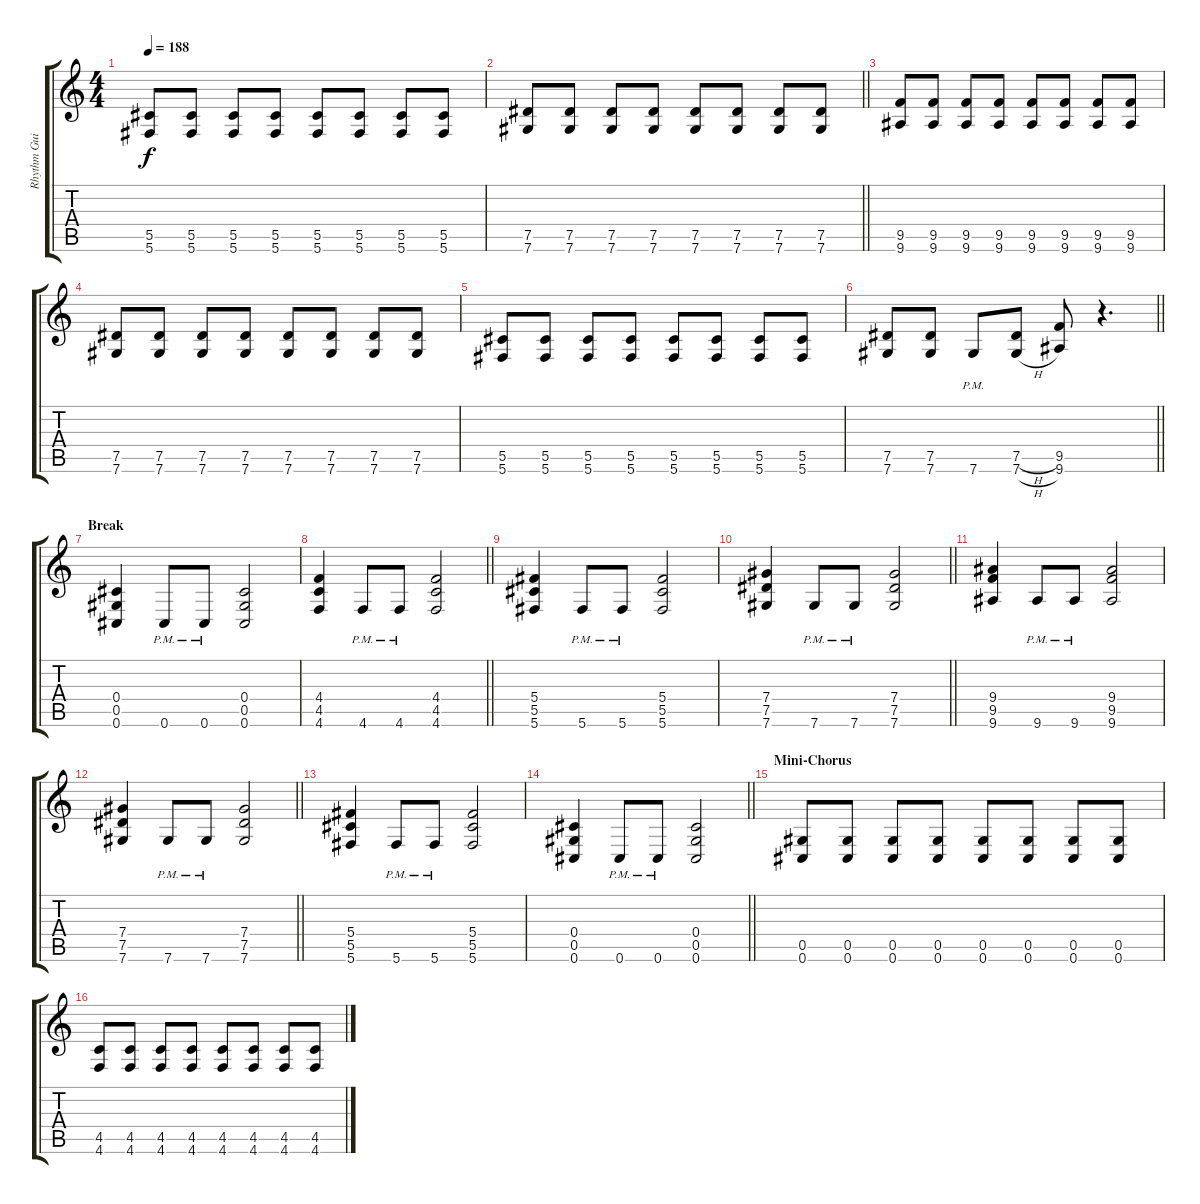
\track ("Rhythm Guitar" "Rhythm Gui") {instrument overdrivenguitar}
\staff {score tabs}
\tuning (Eb4 Bb3 Gb3 Db3 Ab2 Db2) {hide}
\ts (4 4)
\tempo 188
\clef g2
\ks c
(5.5 5.6).8{dy f} (5.5 5.6).8 (5.5 5.6).8 (5.5 5.6).8 (5.5 5.6).8 (5.5 5.6).8 (5.5 5.6).8 (5.5 5.6).8 |
\barLineRight lightlight
(7.5 7.6).8 (7.5 7.6).8 (7.5 7.6).8 (7.5 7.6).8 (7.5 7.6).8 (7.5 7.6).8 (7.5 7.6).8 (7.5 7.6).8 |
(9.5 9.6).8 (9.5 9.6).8 (9.5 9.6).8 (9.5 9.6).8 (9.5 9.6).8 (9.5 9.6).8 (9.5 9.6).8 (9.5 9.6).8 |
(7.5 7.6).8 (7.5 7.6).8 (7.5 7.6).8 (7.5 7.6).8 (7.5 7.6).8 (7.5 7.6).8 (7.5 7.6).8 (7.5 7.6).8 |
(5.5 5.6).8 (5.5 5.6).8 (5.5 5.6).8 (5.5 5.6).8 (5.5 5.6).8 (5.5 5.6).8 (5.5 5.6).8 (5.5 5.6).8 |
\barLineRight lightlight
(7.5 7.6).8 (7.5 7.6).8 7.6{pm}.8 (7.5{h} 7.6{h}).8 (9.5 9.6).8 r.4{d} |
\section ("" "Break")
(0.4 0.5 0.6).4 0.6{pm}.8 0.6{pm}.8 (0.4 0.5 0.6).2 |
\barLineRight lightlight
(4.4 4.5 4.6).4 4.6{pm}.8 4.6{pm}.8 (4.4 4.5 4.6).2 |
(5.4 5.5 5.6).4 5.6{pm}.8 5.6{pm}.8 (5.4 5.5 5.6).2 |
\barLineRight lightlight
(7.4 7.5 7.6).4 7.6{pm}.8 7.6{pm}.8 (7.4 7.5 7.6).2 |
(9.4 9.5 9.6).4 9.6{pm}.8 9.6{pm}.8 (9.4 9.5 9.6).2 |
\barLineRight lightlight
(7.4 7.5 7.6).4 7.6{pm}.8 7.6{pm}.8 (7.4 7.5 7.6).2 |
(5.4 5.5 5.6).4 5.6{pm}.8 5.6{pm}.8 (5.4 5.5 5.6).2 |
\barLineRight lightlight
(0.4 0.5 0.6).4 0.6{pm}.8 0.6{pm}.8 (0.4 0.5 0.6).2 |
\section ("" "Mini-Chorus")
(0.5 0.6).8 (0.5 0.6).8 (0.5 0.6).8 (0.5 0.6).8 (0.5 0.6).8 (0.5 0.6).8 (0.5 0.6).8 (0.5 0.6).8 |
(4.5 4.6).8 (4.5 4.6).8 (4.5 4.6).8 (4.5 4.6).8 (4.5 4.6).8 (4.5 4.6).8 (4.5 4.6).8 (4.5 4.6).8
